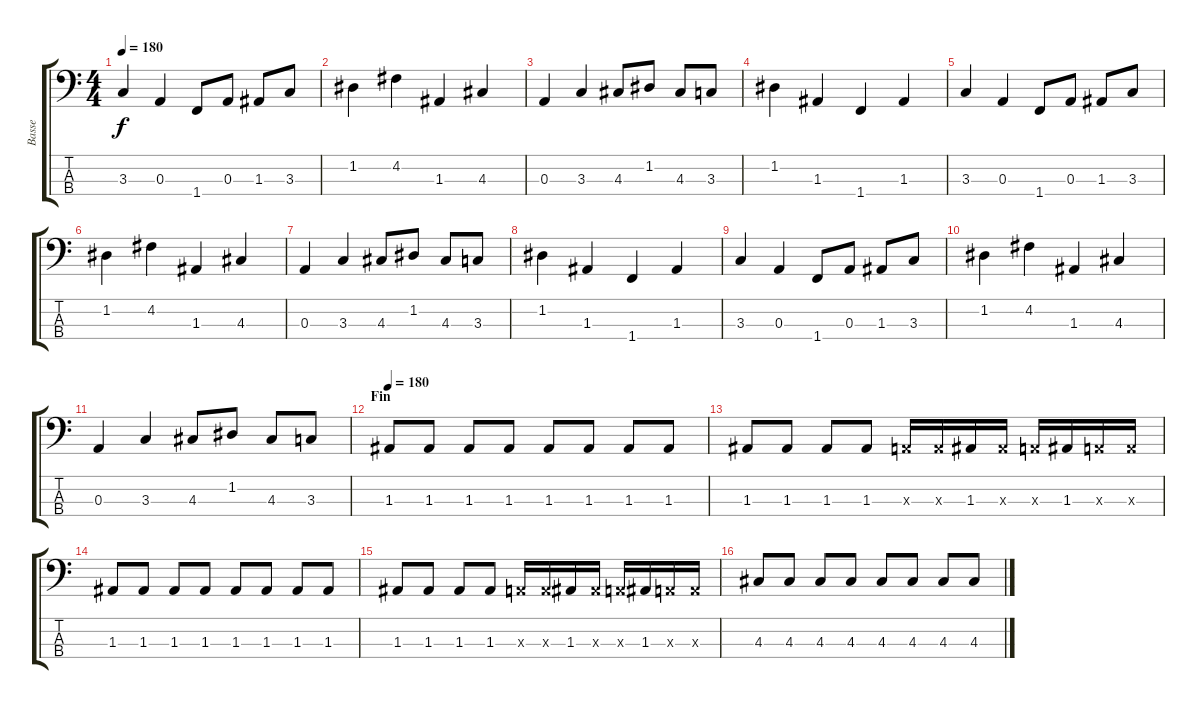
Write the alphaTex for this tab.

\track ("Basse" "Basse") {instrument electricbassfinger}
\staff {score tabs}
\tuning (G2 D2 A1 E1) {hide}
\ts (4 4)
\tempo 180
\clef f4
\ks c
3.3.4{dy f} 0.3.4 1.4.8 0.3.8 1.3.8 3.3.8 |
1.2.4 4.2.4 1.3.4 4.3.4 |
0.3.4 3.3.4 4.3.8 1.2.8 4.3.8 3.3.8 |
1.2.4 1.3.4 1.4.4 1.3.4 |
3.3.4 0.3.4 1.4.8 0.3.8 1.3.8 3.3.8 |
1.2.4 4.2.4 1.3.4 4.3.4 |
0.3.4 3.3.4 4.3.8 1.2.8 4.3.8 3.3.8 |
1.2.4 1.3.4 1.4.4 1.3.4 |
3.3.4 0.3.4 1.4.8 0.3.8 1.3.8 3.3.8 |
1.2.4 4.2.4 1.3.4 4.3.4 |
0.3.4 3.3.4 4.3.8 1.2.8 4.3.8 3.3.8 |
\section ("" "Fin")
\tempo 180
1.3.8 1.3.8 1.3.8 1.3.8 1.3.8 1.3.8 1.3.8 1.3.8 |
1.3.8 1.3.8 1.3.8 1.3.8 0.3{x}.16 0.3{x}.16 1.3.16 1.3{x}.16 0.3{x}.16 1.3.16 0.3{x}.16 0.3{x}.16 |
1.3.8 1.3.8 1.3.8 1.3.8 1.3.8 1.3.8 1.3.8 1.3.8 |
1.3.8 1.3.8 1.3.8 1.3.8 0.3{x}.16 0.3{x}.16 1.3.16 1.3{x}.16 0.3{x}.16 1.3.16 0.3{x}.16 0.3{x}.16 |
4.3.8 4.3.8 4.3.8 4.3.8 4.3.8 4.3.8 4.3.8 4.3.8
